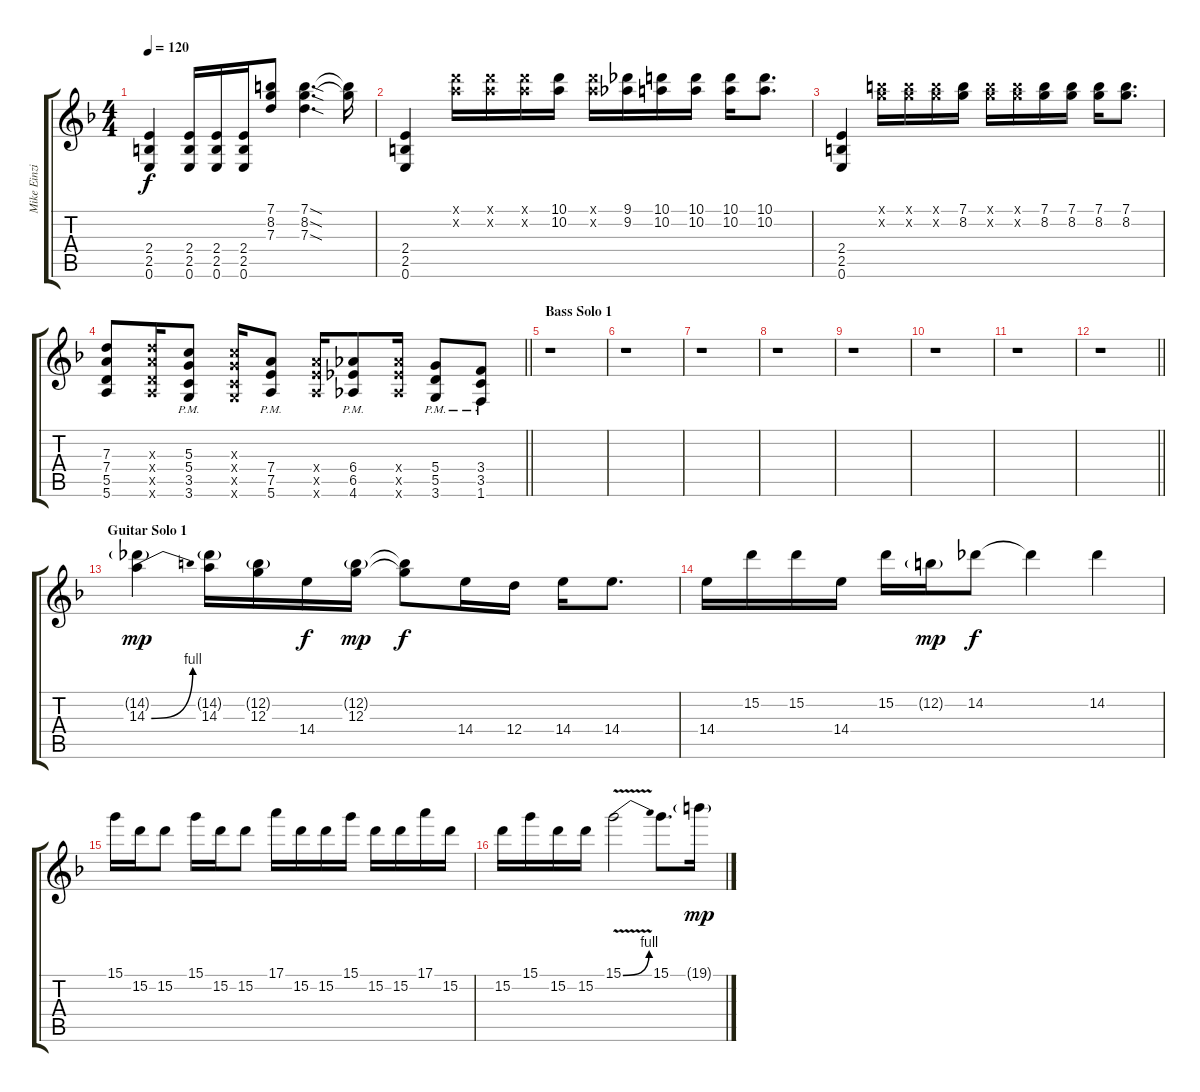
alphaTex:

\track ("Mike Einziger solos" "Mike Einzi") {instrument distortionguitar}
\staff {score tabs}
\tuning (E4 B3 G3 D3 A2 E2) {hide}
\ts (4 4)
\tempo 120
\clef g2
\ks dminor
(2.4 2.5 0.6).4{dy f} (2.4 2.5 0.6).16 (2.4 2.5 0.6).16 (2.4 2.5 0.6).16 (7.1 8.2 7.3).8 (7.1{sod} 8.2{sod} 7.3{sod}).4{d} (7.1{t} 8.2{t}).16 |
(2.4 2.5 0.6).4 (10.1{x} 10.2{x}).16 (10.1{x} 10.2{x}).16 (10.1{x} 10.2{x}).16 (10.1 10.2).16 (10.1{x} 10.2{x}).16 (9.1 9.2).16 (10.1 10.2).16 (10.1 10.2).16 (10.1 10.2).16 (10.1 10.2).8{d} |
(2.4 2.5 0.6).4 (7.1{x} 8.2{x}).16 (7.1{x} 8.2{x}).16 (7.1{x} 8.2{x}).16 (7.1 8.2).16 (7.1{x} 8.2{x}).16 (7.1{x} 8.2{x}).16 (7.1 8.2).16 (7.1 8.2).16 (7.1 8.2).16 (7.1 8.2).8{d} |
\barLineRight lightlight
(7.3 7.4 5.5 5.6).8 (7.3{x} 7.4{x} 5.5{x} 5.6{x}).16 (5.3{pm} 5.4{pm} 3.5{pm} 3.6{pm}).8 (5.3{x} 5.4{x} 3.5{x} 3.6{x}).16 (7.4{pm} 7.5{pm} 5.6{pm}).8 (7.4{x} 7.5{x} 5.6{x}).16 (6.4{pm} 6.5{pm} 4.6{pm}).8 (6.4{x} 6.5{x} 4.6{x}).16 (5.4{pm} 5.5{pm} 3.6{pm}).8 (3.4{pm} 3.5{pm} 1.6{pm}).8 |
\section ("" "Bass Solo 1")
r.1 |
r.1 |
r.1 |
r.1 |
r.1 |
r.1 |
r.1 |
\barLineRight lightlight
r.1 |
\section ("" "Guitar Solo 1")
(14.2{g} 14.3{be (bend 0 0 60 4)}).4{dy mp} (14.2{g} 14.3).16 (12.2{g} 12.3).16 14.4.16{dy f} (12.2{g} 12.3).16{dy mp} (12.2{t} 12.3{t}).8{dy f} 14.4.16 12.4.16 14.4.16 14.4.8{d} |
14.4.16 15.2.16 15.2.16 14.4.16 15.2.16 12.2{g}.16{dy mp} 14.2.8{dy f} 14.2{t}.4 14.2.4 |
15.1.16 15.2.16 15.2.8 15.1.16 15.2.16 15.2.8 17.1.16 15.2.16 15.2.16 15.1.16 15.2.16 15.2.16 17.1.16 15.2.16 |
15.2.16 15.1.16 15.2.16 15.2.16 15.1{be (bend 0 0 60 4) v}.2 15.1.8{d} 19.1{g}.16{dy mp}
